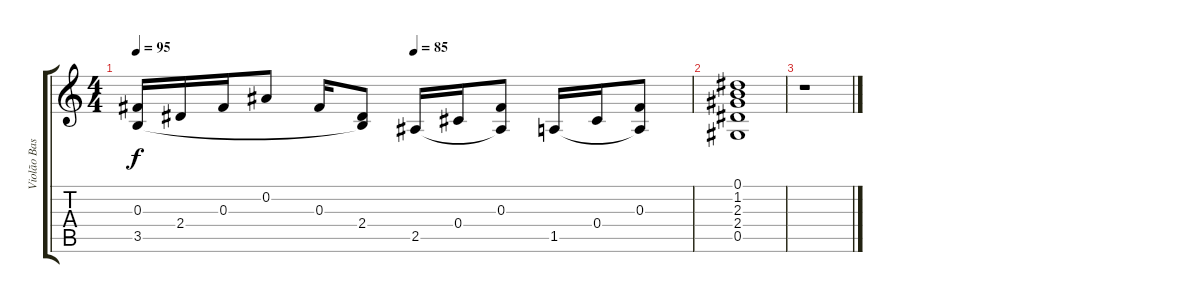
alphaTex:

\track ("Violão Base" "Violão Bas") {instrument acousticguitarsteel}
\staff {score tabs}
\tuning (Eb4 Bb3 Gb3 Db3 Ab2 Eb2) {hide}
\ts (4 4)
\tempo 95
\tempo (85 0.5)
\clef g2
\ks c
(0.3 3.5).16{dy f} 2.4.16 0.3.16 0.2.8 0.3.16 (2.4 3.5{t}).8 2.5.16 0.4.16 (0.3 2.5{t}).8 1.5.16 0.4.16 (0.3 1.5{t}).8 |
(0.1 1.2 2.3 2.4 0.5).1 |
r.1
